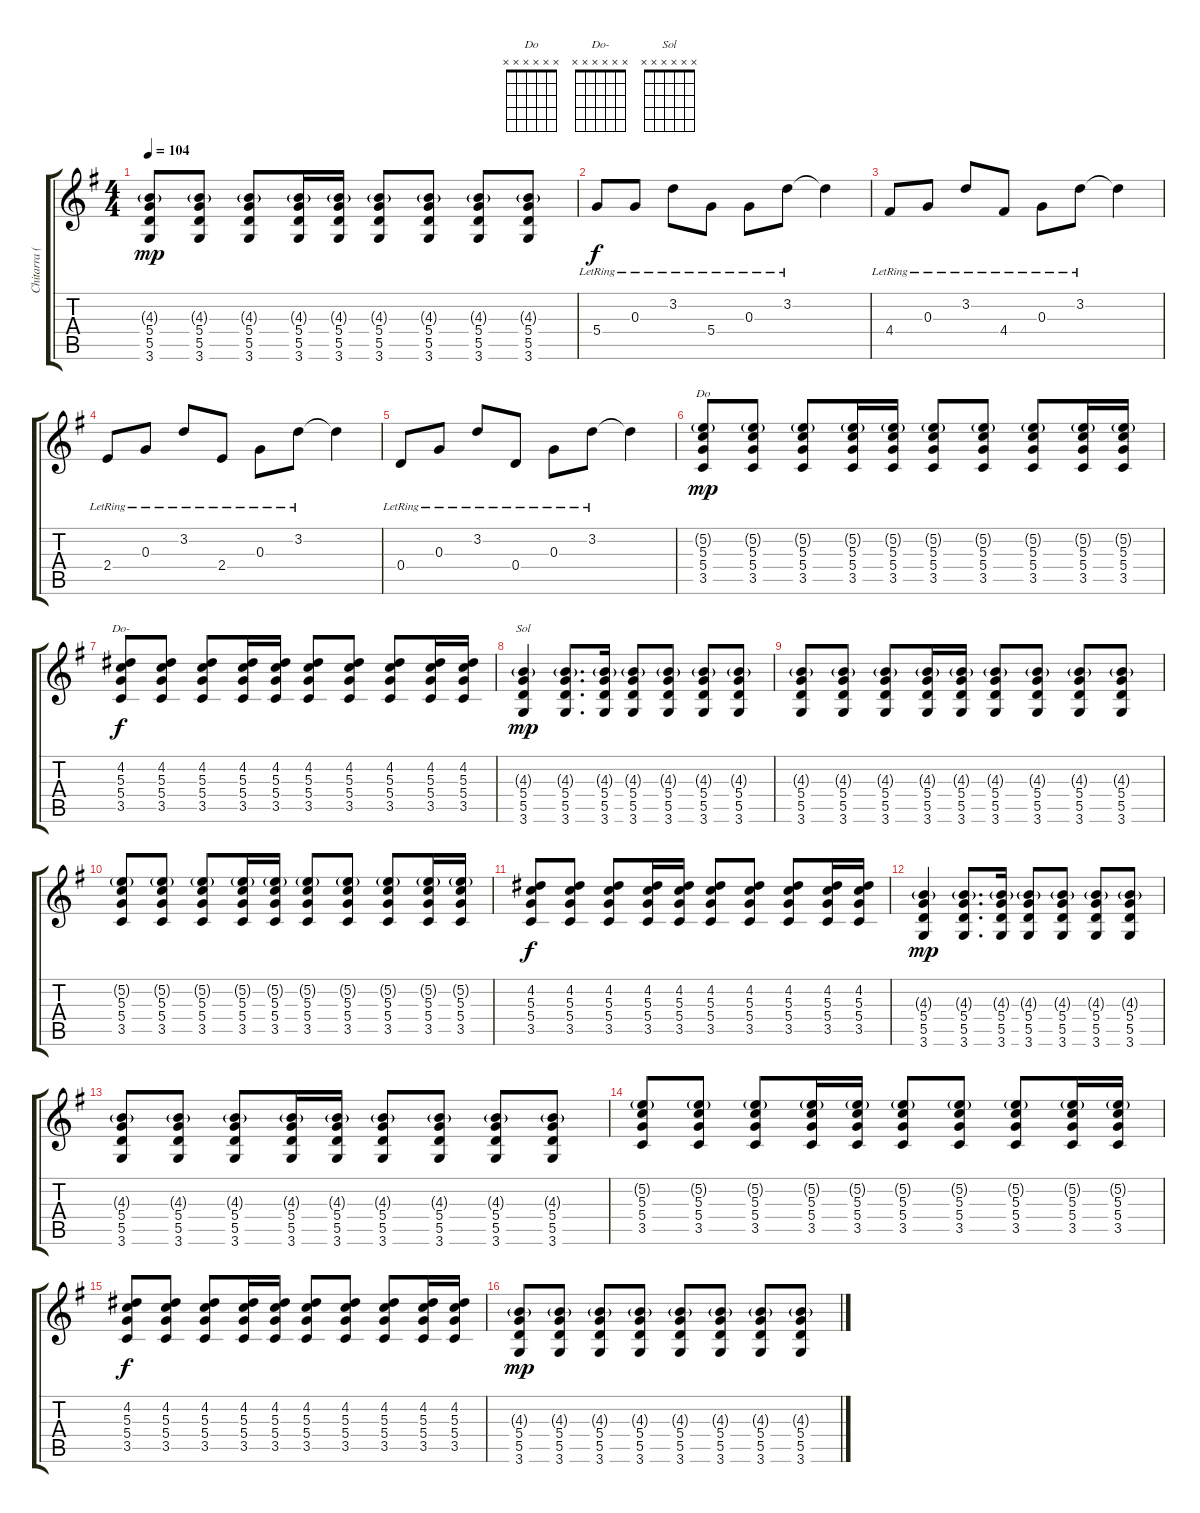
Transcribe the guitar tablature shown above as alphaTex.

\track ("Chitarra (acustica)" "Chitarra (") {instrument acousticguitarsteel}
\staff {score tabs}
\tuning (E4 B3 G3 D3 A2 E2) {hide}
\chord ("Do" x x x x x x)
\chord ("Do-" x x x x x x)
\chord ("Sol" x x x x x x)
\ts (4 4)
\tempo 104
\clef g2
\ks g
(4.3{g} 5.4 5.5 3.6).8{dy mp} (4.3{g} 5.4 5.5 3.6).8 (4.3{g} 5.4 5.5 3.6).8 (4.3{g} 5.4 5.5 3.6).16 (4.3{g} 5.4 5.5 3.6).16 (4.3{g} 5.4 5.5 3.6).8 (4.3{g} 5.4 5.5 3.6).8 (4.3{g} 5.4 5.5 3.6).8 (4.3{g} 5.4 5.5 3.6).8 |
5.4{lr}.8{dy f} 0.3{lr}.8 3.2{lr}.8 5.4{lr}.8 0.3{lr}.8 3.2{lr}.8 3.2{t}.4 |
4.4{lr}.8 0.3{lr}.8 3.2{lr}.8 4.4{lr}.8 0.3{lr}.8 3.2{lr}.8 3.2{t}.4 |
2.4{lr}.8 0.3{lr}.8 3.2{lr}.8 2.4{lr}.8 0.3{lr}.8 3.2{lr}.8 3.2{t}.4 |
0.4{lr}.8 0.3{lr}.8 3.2{lr}.8 0.4{lr}.8 0.3{lr}.8 3.2{lr}.8 3.2{t}.4 |
(5.2{g} 5.3 5.4 3.5).8{ch "Do" dy mp} (5.2{g} 5.3 5.4 3.5).8 (5.2{g} 5.3 5.4 3.5).8 (5.2{g} 5.3 5.4 3.5).16 (5.2{g} 5.3 5.4 3.5).16 (5.2{g} 5.3 5.4 3.5).8 (5.2{g} 5.3 5.4 3.5).8 (5.2{g} 5.3 5.4 3.5).8 (5.2{g} 5.3 5.4 3.5).16 (5.2{g} 5.3 5.4 3.5).16 |
(4.2 5.3 5.4 3.5).8{ch "Do-" dy f} (4.2 5.3 5.4 3.5).8 (4.2 5.3 5.4 3.5).8 (4.2 5.3 5.4 3.5).16 (4.2 5.3 5.4 3.5).16 (4.2 5.3 5.4 3.5).8 (4.2 5.3 5.4 3.5).8 (4.2 5.3 5.4 3.5).8 (4.2 5.3 5.4 3.5).16 (4.2 5.3 5.4 3.5).16 |
(4.3{g} 5.4 5.5 3.6).4{ch "Sol" dy mp} (4.3{g} 5.4 5.5 3.6).8{d} (4.3{g} 5.4 5.5 3.6).16 (4.3{g} 5.4 5.5 3.6).8 (4.3{g} 5.4 5.5 3.6).8 (4.3{g} 5.4 5.5 3.6).8 (4.3{g} 5.4 5.5 3.6).8 |
(4.3{g} 5.4 5.5 3.6).8 (4.3{g} 5.4 5.5 3.6).8 (4.3{g} 5.4 5.5 3.6).8 (4.3{g} 5.4 5.5 3.6).16 (4.3{g} 5.4 5.5 3.6).16 (4.3{g} 5.4 5.5 3.6).8 (4.3{g} 5.4 5.5 3.6).8 (4.3{g} 5.4 5.5 3.6).8 (4.3{g} 5.4 5.5 3.6).8 |
(5.2{g} 5.3 5.4 3.5).8 (5.2{g} 5.3 5.4 3.5).8 (5.2{g} 5.3 5.4 3.5).8 (5.2{g} 5.3 5.4 3.5).16 (5.2{g} 5.3 5.4 3.5).16 (5.2{g} 5.3 5.4 3.5).8 (5.2{g} 5.3 5.4 3.5).8 (5.2{g} 5.3 5.4 3.5).8 (5.2{g} 5.3 5.4 3.5).16 (5.2{g} 5.3 5.4 3.5).16 |
(4.2 5.3 5.4 3.5).8{dy f} (4.2 5.3 5.4 3.5).8 (4.2 5.3 5.4 3.5).8 (4.2 5.3 5.4 3.5).16 (4.2 5.3 5.4 3.5).16 (4.2 5.3 5.4 3.5).8 (4.2 5.3 5.4 3.5).8 (4.2 5.3 5.4 3.5).8 (4.2 5.3 5.4 3.5).16 (4.2 5.3 5.4 3.5).16 |
(4.3{g} 5.4 5.5 3.6).4{dy mp} (4.3{g} 5.4 5.5 3.6).8{d} (4.3{g} 5.4 5.5 3.6).16 (4.3{g} 5.4 5.5 3.6).8 (4.3{g} 5.4 5.5 3.6).8 (4.3{g} 5.4 5.5 3.6).8 (4.3{g} 5.4 5.5 3.6).8 |
(4.3{g} 5.4 5.5 3.6).8 (4.3{g} 5.4 5.5 3.6).8 (4.3{g} 5.4 5.5 3.6).8 (4.3{g} 5.4 5.5 3.6).16 (4.3{g} 5.4 5.5 3.6).16 (4.3{g} 5.4 5.5 3.6).8 (4.3{g} 5.4 5.5 3.6).8 (4.3{g} 5.4 5.5 3.6).8 (4.3{g} 5.4 5.5 3.6).8 |
(5.2{g} 5.3 5.4 3.5).8 (5.2{g} 5.3 5.4 3.5).8 (5.2{g} 5.3 5.4 3.5).8 (5.2{g} 5.3 5.4 3.5).16 (5.2{g} 5.3 5.4 3.5).16 (5.2{g} 5.3 5.4 3.5).8 (5.2{g} 5.3 5.4 3.5).8 (5.2{g} 5.3 5.4 3.5).8 (5.2{g} 5.3 5.4 3.5).16 (5.2{g} 5.3 5.4 3.5).16 |
(4.2 5.3 5.4 3.5).8{dy f} (4.2 5.3 5.4 3.5).8 (4.2 5.3 5.4 3.5).8 (4.2 5.3 5.4 3.5).16 (4.2 5.3 5.4 3.5).16 (4.2 5.3 5.4 3.5).8 (4.2 5.3 5.4 3.5).8 (4.2 5.3 5.4 3.5).8 (4.2 5.3 5.4 3.5).16 (4.2 5.3 5.4 3.5).16 |
(4.3{g} 5.4 5.5 3.6).8{dy mp} (4.3{g} 5.4 5.5 3.6).8 (4.3{g} 5.4 5.5 3.6).8 (4.3{g} 5.4 5.5 3.6).8 (4.3{g} 5.4 5.5 3.6).8 (4.3{g} 5.4 5.5 3.6).8 (4.3{g} 5.4 5.5 3.6).8 (4.3{g} 5.4 5.5 3.6).8
